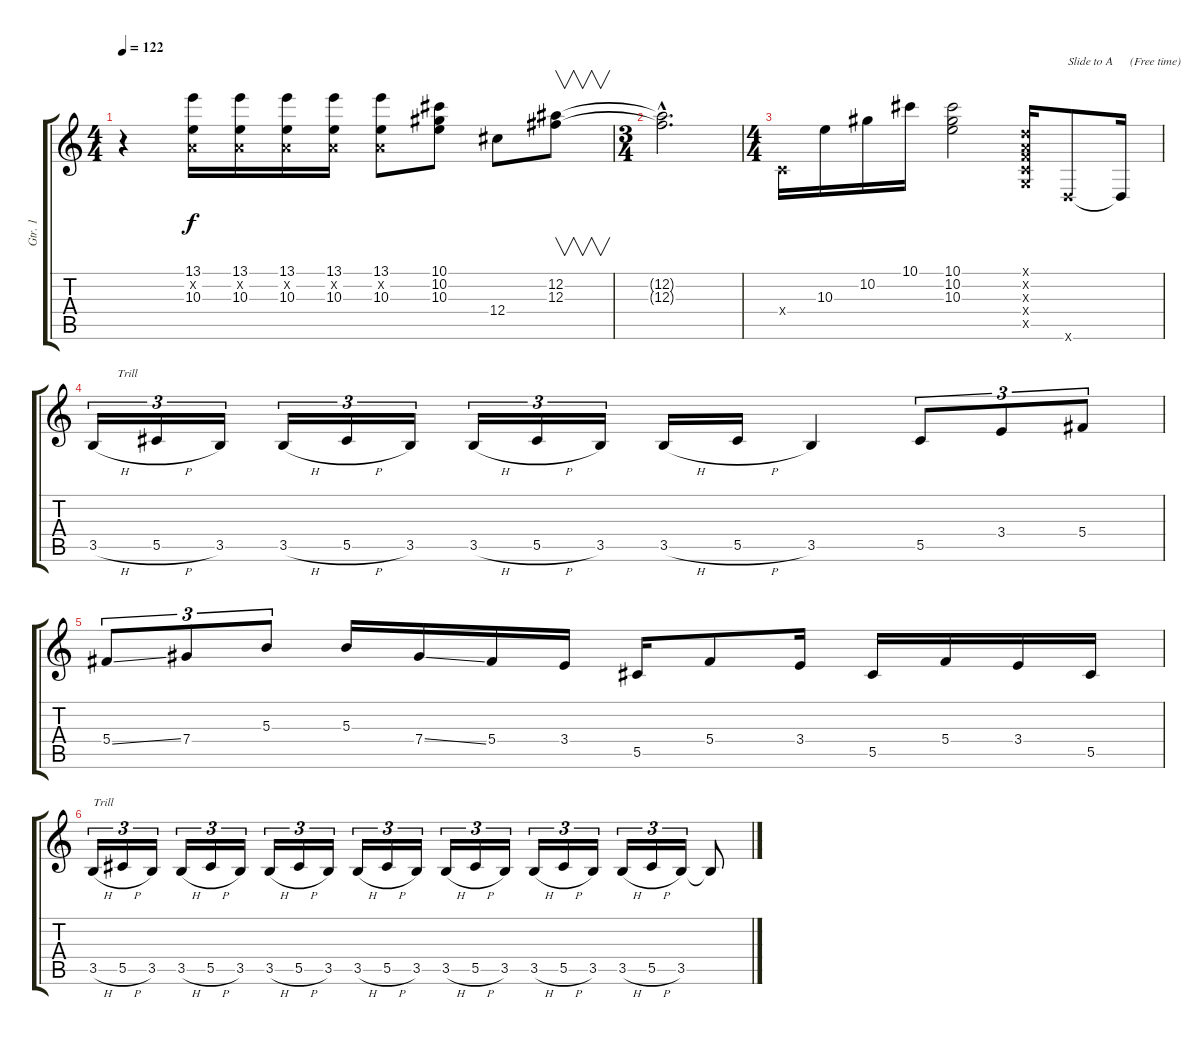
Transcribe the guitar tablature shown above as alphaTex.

\track ("Gtr. 1" "Gtr. 1") {instrument electricguitarclean}
\staff {score tabs}
\tuning (Eb4 Bb3 Gb3 Db3 Ab2 Eb2) {hide}
\ts (4 4)
\tempo 122
\clef g2
\ks c
r.4{dy f} (13.1 -1.2{x} 10.3).16 (13.1 -1.2{x} 10.3).16 (13.1 -1.2{x} 10.3).16 (13.1 -1.2{x} 10.3).16 (13.1 -1.2{x} 10.3).8 (10.1 10.2 10.3).8 12.4.8 (12.2 12.3).8{v} |
\ts (3 4)
(12.2{hac t} 12.3{hac t}).2{d} |
\ts (4 4)
-1.4{x}.16 10.3.16 10.2.16 10.1.16 (10.1 10.2 10.3).2 (-1.1{x} -1.2{x} -1.3{x} -1.4{x} -1.5{x}).16 -1.6{x}.8{txt "Slide to A"} -1.6{t}.16{txt "   (Free time)"} |
3.5{h}.16{tu (3 2) txt "        Trill"} 5.5{h}.16{tu (3 2)} 3.5.16{tu (3 2)} 3.5{h}.16{tu (3 2)} 5.5{h}.16{tu (3 2)} 3.5.16{tu (3 2)} 3.5{h}.16{tu (3 2)} 5.5{h}.16{tu (3 2)} 3.5.16{tu (3 2)} 3.5{h}.16 5.5{h}.16 3.5.4 5.5.8{tu (3 2)} 3.4.8{tu (3 2)} 5.4.8{tu (3 2)} |
5.4{ss}.8{tu (3 2)} 7.4.8{tu (3 2)} 5.3.8{tu (3 2)} 5.3.16 7.4{ss}.16 5.4.16 3.4.16 5.5.16 5.4.8 3.4.16 5.5.16 5.4.16 3.4.16 5.5.16 |
3.5{h}.16{tu (3 2) txt "Trill"} 5.5{h}.16{tu (3 2)} 3.5.16{tu (3 2)} 3.5{h}.16{tu (3 2)} 5.5{h}.16{tu (3 2)} 3.5.16{tu (3 2)} 3.5{h}.16{tu (3 2)} 5.5{h}.16{tu (3 2)} 3.5.16{tu (3 2)} 3.5{h}.16{tu (3 2)} 5.5{h}.16{tu (3 2)} 3.5.16{tu (3 2)} 3.5{h}.16{tu (3 2)} 5.5{h}.16{tu (3 2)} 3.5.16{tu (3 2)} 3.5{h}.16{tu (3 2)} 5.5{h}.16{tu (3 2)} 3.5.16{tu (3 2)} 3.5{h}.16{tu (3 2)} 5.5{h}.16{tu (3 2)} 3.5.16{tu (3 2)} 3.5{t}.8
